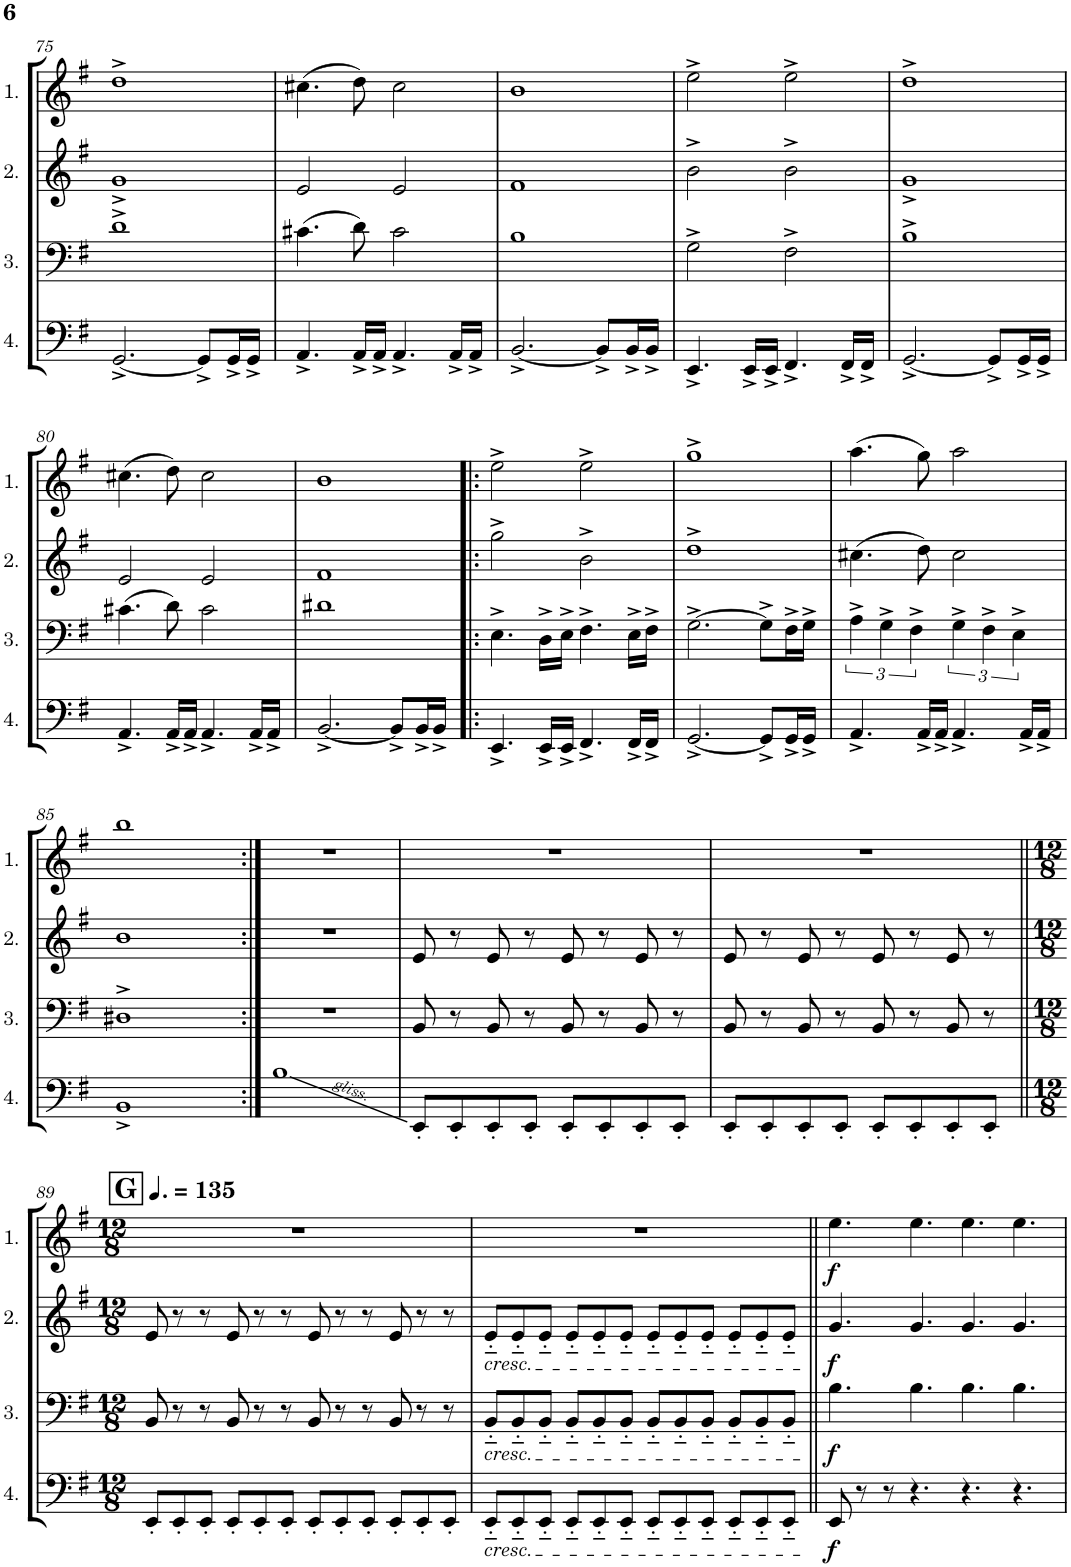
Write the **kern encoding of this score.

**kern	**dynam	**kern	**dynam	**kern	**dynam	**kern	**dynam
*part4	*part4	*part3	*part3	*part2	*part2	*part1	*part1
*staff4	*staff4	*staff3	*staff3	*staff2	*staff2	*staff1	*staff1
*I"Cello 4	*	*I"Cello 3	*	*I"Cello 2	*	*I"Cello 1	*
!!LO:PB:g=z
*clefF4	*	*clefF4	*	*clefG2	*	*clefG2	*
*k[f#]	*	*k[f#]	*	*k[f#]	*	*k[f#]	*
*M4/4	*	*M4/4	*	*M4/4	*	*M4/4	*
=75	=75	=75	=75	=75	=75	=75	=75
[2.GG^/	.	1d^	.	1g^	.	1dd^	.
8GG^/L]	.	.	.	.	.	.	.
16GG^/L	.	.	.	.	.	.	.
16GG^/JJ	.	.	.	.	.	.	.
=76	=76	=76	=76	=76	=76	=76	=76
4.AA^/	.	(4.c#X\	.	2e/	.	(4.cc#X\	.
16AA^/LL	.	8d\)	.	.	.	8dd\)	.
16AA^/JJ	.	.	.	.	.	.	.
4.AA^/	.	2c#\	.	2e/	.	2cc#\	.
16AA^/LL	.	.	.	.	.	.	.
16AA^/JJ	.	.	.	.	.	.	.
=77	=77	=77	=77	=77	=77	=77	=77
[2.BB^/	.	1B	.	1f#	.	1b	.
8BB^/L]	.	.	.	.	.	.	.
16BB^/L	.	.	.	.	.	.	.
16BB^/JJ	.	.	.	.	.	.	.
=78	=78	=78	=78	=78	=78	=78	=78
4.EE^/	.	2G^\	.	2b^\	.	2ee^\	.
16EE^/LL	.	.	.	.	.	.	.
16EE^/JJ	.	.	.	.	.	.	.
4.FF#^/	.	2F#^\	.	2b^\	.	2ee^\	.
16FF#^/LL	.	.	.	.	.	.	.
16FF#^/JJ	.	.	.	.	.	.	.
=79	=79	=79	=79	=79	=79	=79	=79
[2.GG^/	.	1B^	.	1g^	.	1dd^	.
8GG^/L]	.	.	.	.	.	.	.
16GG^/L	.	.	.	.	.	.	.
16GG^/JJ	.	.	.	.	.	.	.
!!LO:LB:g=z
=80	=80	=80	=80	=80	=80	=80	=80
4.AA^/	.	(4.c#X\	.	2e/	.	(4.cc#X\	.
16AA^/LL	.	8d\)	.	.	.	8dd\)	.
16AA^/JJ	.	.	.	.	.	.	.
4.AA^/	.	2c#\	.	2e/	.	2cc#\	.
16AA^/LL	.	.	.	.	.	.	.
16AA^/JJ	.	.	.	.	.	.	.
=81	=81	=81	=81	=81	=81	=81	=81
[2.BB^/	.	1d#X	.	1f#	.	1b	.
8BB^/L]	.	.	.	.	.	.	.
16BB^/L	.	.	.	.	.	.	.
16BB^/JJ	.	.	.	.	.	.	.
=82!|:	=82!|:	=82!|:	=82!|:	=82!|:	=82!|:	=82!|:	=82!|:
4.EE^/	.	4.E^\	.	2gg^\	.	2ee^\	.
16EE^/LL	.	16D^\LL	.	.	.	.	.
16EE^/JJ	.	16E^\JJ	.	.	.	.	.
4.FF#^/	.	4.F#^\	.	2b^\	.	2ee^\	.
16FF#^/LL	.	16E^\LL	.	.	.	.	.
16FF#^/JJ	.	16F#^\JJ	.	.	.	.	.
=83	=83	=83	=83	=83	=83	=83	=83
[2.GG^/	.	[2.G^\	.	1dd^	.	1gg^	.
8GG^/L]	.	8G^\L]	.	.	.	.	.
16GG^/L	.	16F#^\L	.	.	.	.	.
16GG^/JJ	.	16G^\JJ	.	.	.	.	.
=84	=84	=84	=84	=84	=84	=84	=84
4.AA^/	.	6A^\	.	(4.cc#X\	.	(4.aa\	.
.	.	6G^\	.	.	.	.	.
.	.	6F#^\	.	.	.	.	.
16AA^/LL	.	.	.	8dd\)	.	8gg\)	.
16AA^/JJ	.	.	.	.	.	.	.
4.AA^/	.	6G^\	.	2cc#\	.	2aa\	.
.	.	6F#^\	.	.	.	.	.
.	.	6E^\	.	.	.	.	.
16AA^/LL	.	.	.	.	.	.	.
16AA^/JJ	.	.	.	.	.	.	.
!!LO:LB:g=z
=85	=85	=85	=85	=85	=85	=85	=85
1BB^	.	1D#X^	.	1b	.	1bb	.
=86:|!	=86:|!	=86:|!	=86:|!	=86:|!	=86:|!	=86:|!	=86:|!
1B	.	1r	.	1r	.	1r	.
=87	=87	=87	=87	=87	=87	=87	=87
8EE'/L	.	8BB/	.	8e/	.	1r	.
8EE'/	.	8r	.	8r	.	.	.
8EE'/	.	8BB/	.	8e/	.	.	.
8EE'/J	.	8r	.	8r	.	.	.
8EE'/L	.	8BB/	.	8e/	.	.	.
8EE'/	.	8r	.	8r	.	.	.
8EE'/	.	8BB/	.	8e/	.	.	.
8EE'/J	.	8r	.	8r	.	.	.
=88	=88	=88	=88	=88	=88	=88	=88
8EE'/L	.	8BB/	.	8e/	.	1r	.
8EE'/	.	8r	.	8r	.	.	.
8EE'/	.	8BB/	.	8e/	.	.	.
8EE'/J	.	8r	.	8r	.	.	.
8EE'/L	.	8BB/	.	8e/	.	.	.
8EE'/	.	8r	.	8r	.	.	.
8EE'/	.	8BB/	.	8e/	.	.	.
8EE'/J	.	8r	.	8r	.	.	.
!!LO:LB:g=z
=89||	=89||	=89||	=89||	=89||	=89||	=89||	=89||
!!LO:REH:place=s1:a:B:cj:fs=14:t=G
*M12/8	*	*M12/8	*	*M12/8	*	*M12/8	*
*	*	*	*	*	*	*MM203	*
8EE'/L	.	8BB/	.	8e/	.	1.r	.
8EE'/	.	8r	.	8r	.	.	.
8EE'/J	.	8r	.	8r	.	.	.
8EE'/L	.	8BB/	.	8e/	.	.	.
8EE'/	.	8r	.	8r	.	.	.
8EE'/J	.	8r	.	8r	.	.	.
8EE'/L	.	8BB/	.	8e/	.	.	.
8EE'/	.	8r	.	8r	.	.	.
8EE'/J	.	8r	.	8r	.	.	.
8EE'/L	.	8BB/	.	8e/	.	.	.
8EE'/	.	8r	.	8r	.	.	.
8EE'/J	.	8r	.	8r	.	.	.
=90	=90	=90	=90	=90	=90	=90	=90
!	!	!	!	!LO:TX:b:i:t=cresc.	!	!	!
!	!	!LO:TX:b:i:t=cresc.	!	!	!	!	!
!LO:TX:b:i:t=cresc.	!	!	!	!	!	!	!
8EE'~/L	.	8BB'~/L	.	8e'~/L	.	1.r	.
8EE'~/	.	8BB'~/	.	8e'~/	.	.	.
8EE'~/J	.	8BB'~/J	.	8e'~/J	.	.	.
8EE'~/L	.	8BB'~/L	.	8e'~/L	.	.	.
8EE'~/	.	8BB'~/	.	8e'~/	.	.	.
8EE'~/J	.	8BB'~/J	.	8e'~/J	.	.	.
8EE'~/L	.	8BB'~/L	.	8e'~/L	.	.	.
8EE'~/	.	8BB'~/	.	8e'~/	.	.	.
8EE'~/J	.	8BB'~/J	.	8e'~/J	.	.	.
8EE'~/L	.	8BB'~/L	.	8e'~/L	.	.	.
8EE'~/	.	8BB'~/	.	8e'~/	.	.	.
8EE'~/J	.	8BB'~/J	.	8e'~/J	.	.	.
=91||	=91||	=91||	=91||	=91||	=91||	=91||	=91||
!	!LO:DY:b	!	!LO:DY:b	!	!LO:DY:b	!	!LO:DY:b
8EE/	f	4.B\	f	4.g/	f	4.ee\	f
8r	.	.	.	.	.	.	.
8r	.	.	.	.	.	.	.
4.r	.	4.B\	.	4.g/	.	4.ee\	.
4.r	.	4.B\	.	4.g/	.	4.ee\	.
4.r	.	4.B\	.	4.g/	.	4.ee\	.
=	=	=	=	=	=	=	=
*-	*-	*-	*-	*-	*-	*-	*-
